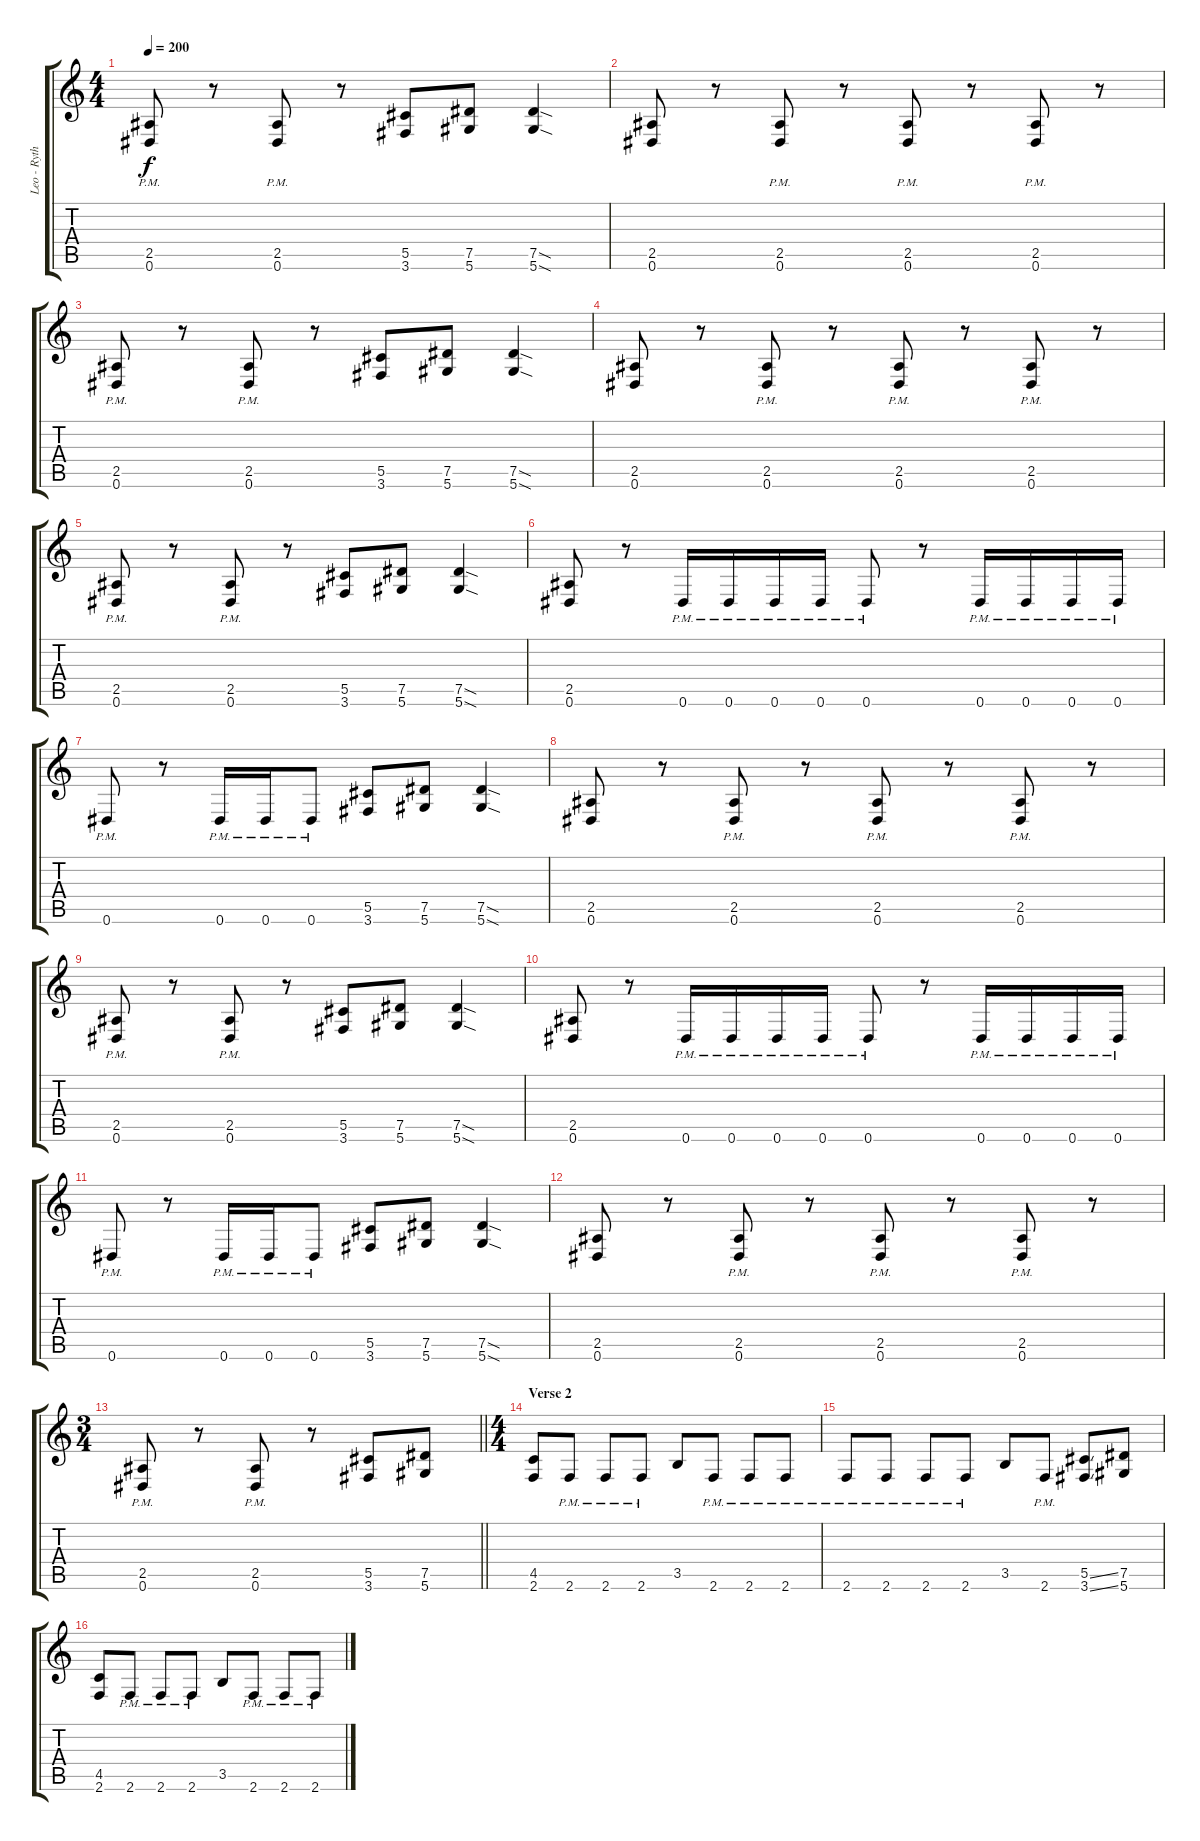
\track ("Leo - Rythym Guitar" "Leo - Ryth") {instrument distortionguitar}
\staff {score tabs}
\tuning (Eb4 Bb3 Gb3 Db3 Ab2 Eb2) {hide}
\ts (4 4)
\tempo 200
\clef g2
\ks c
(2.5{pm} 0.6{pm}).8{dy f} r.8 (2.5{pm} 0.6{pm}).8 r.8 (5.5 3.6).8 (7.5 5.6).8 (7.5{sod} 5.6{sod}).4 |
(2.5 0.6).8 r.8 (2.5{pm} 0.6{pm}).8 r.8 (2.5{pm} 0.6{pm}).8 r.8 (2.5{pm} 0.6{pm}).8 r.8 |
(2.5{pm} 0.6{pm}).8 r.8 (2.5{pm} 0.6{pm}).8 r.8 (5.5 3.6).8 (7.5 5.6).8 (7.5{sod} 5.6{sod}).4 |
(2.5 0.6).8 r.8 (2.5{pm} 0.6{pm}).8 r.8 (2.5{pm} 0.6{pm}).8 r.8 (2.5{pm} 0.6{pm}).8 r.8 |
(2.5{pm} 0.6{pm}).8 r.8 (2.5{pm} 0.6{pm}).8 r.8 (5.5 3.6).8 (7.5 5.6).8 (7.5{sod} 5.6{sod}).4 |
(2.5 0.6).8 r.8 0.6{pm}.16 0.6{pm}.16 0.6{pm}.16 0.6{pm}.16 0.6{pm}.8 r.8 0.6{pm}.16 0.6{pm}.16 0.6{pm}.16 0.6{pm}.16 |
0.6{pm}.8 r.8 0.6{pm}.16 0.6{pm}.16 0.6{pm}.8 (5.5 3.6).8 (7.5 5.6).8 (7.5{sod} 5.6{sod}).4 |
(2.5 0.6).8 r.8 (2.5{pm} 0.6{pm}).8 r.8 (2.5{pm} 0.6{pm}).8 r.8 (2.5{pm} 0.6{pm}).8 r.8 |
(2.5{pm} 0.6{pm}).8 r.8 (2.5{pm} 0.6{pm}).8 r.8 (5.5 3.6).8 (7.5 5.6).8 (7.5{sod} 5.6{sod}).4 |
(2.5 0.6).8 r.8 0.6{pm}.16 0.6{pm}.16 0.6{pm}.16 0.6{pm}.16 0.6{pm}.8 r.8 0.6{pm}.16 0.6{pm}.16 0.6{pm}.16 0.6{pm}.16 |
0.6{pm}.8 r.8 0.6{pm}.16 0.6{pm}.16 0.6{pm}.8 (5.5 3.6).8 (7.5 5.6).8 (7.5{sod} 5.6{sod}).4 |
(2.5 0.6).8 r.8 (2.5{pm} 0.6{pm}).8 r.8 (2.5{pm} 0.6{pm}).8 r.8 (2.5{pm} 0.6{pm}).8 r.8 |
\ts (3 4)
\barLineRight lightlight
(2.5{pm} 0.6{pm}).8 r.8 (2.5{pm} 0.6{pm}).8 r.8 (5.5 3.6).8 (7.5 5.6).8 |
\ts (4 4)
\section ("" "Verse 2")
(4.5 2.6).8 2.6{pm}.8 2.6{pm}.8 2.6{pm}.8 3.5.8 2.6{pm}.8 2.6{pm}.8 2.6{pm}.8 |
2.6{pm}.8 2.6{pm}.8 2.6{pm}.8 2.6{pm}.8 3.5.8 2.6{pm}.8 (5.5{ss} 3.6{ss}).8 (7.5 5.6).8 |
(4.5 2.6).8 2.6{pm}.8 2.6{pm}.8 2.6{pm}.8 3.5.8 2.6{pm}.8 2.6{pm}.8 2.6{pm}.8
